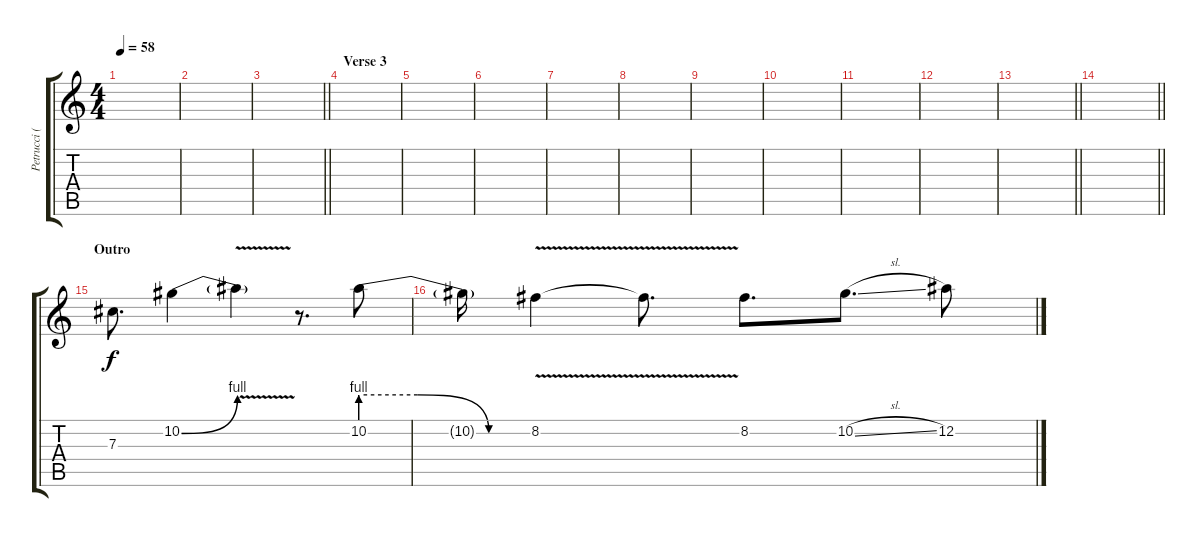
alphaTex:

\track ("Petrucci (Solo)" "Petrucci (") {instrument distortionguitar}
\staff {score tabs}
\tuning (Eb4 Bb3 Gb3 Db3 Ab2 Eb2) {hide}
\ts (4 4)
\tempo 58
\clef g2
\ks c
|
|
\barLineRight lightlight
|
\section ("" "Verse 3")
|
|
|
|
|
|
|
|
|
\barLineRight lightlight
|
\barLineRight lightlight
|
\section ("" "Outro")
7.3.8{d} 10.2{be (bend 0 0 60 4)}.4 10.2{v t}.4 r.8{d} 10.2{be (custom 0 4 20 4 45 0 60 0)}.8 |
10.2{t}.16 8.2{v}.4 8.2{t}.8{d} 8.2.8{d} 10.2{sl}.8{d} 12.2.8
